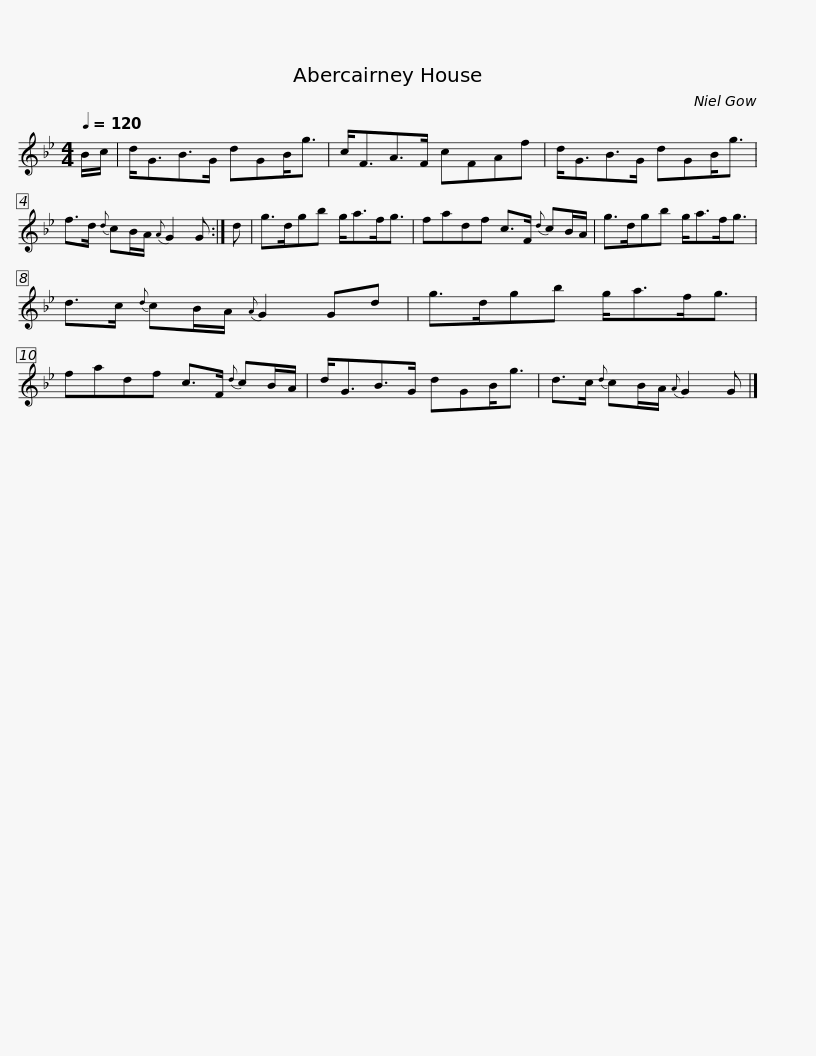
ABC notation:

X:1
L:1/8
Q:1/4=120
M:4/4
I:linebreak $
K:Bb
V:1 treble
V:1
 B/c/ | d<GB>G dGB<g | c<FA>F cFAf | d<GB>G dGB<g | f>d{d} cB/A/{A} G2 G :| %5
 d |$ g>dgb g<af<g | fadf c>F{d} cB/A/ | g>dgb g<af<g | d>c{d} cB/A/{A} G2 Gd |$ %10
 g>dgb g<af<g | fadf c>F{d} cB/A/ | d<GB>G dGB<g | d>c{d} cB/A/{A} G2 G |] %14
